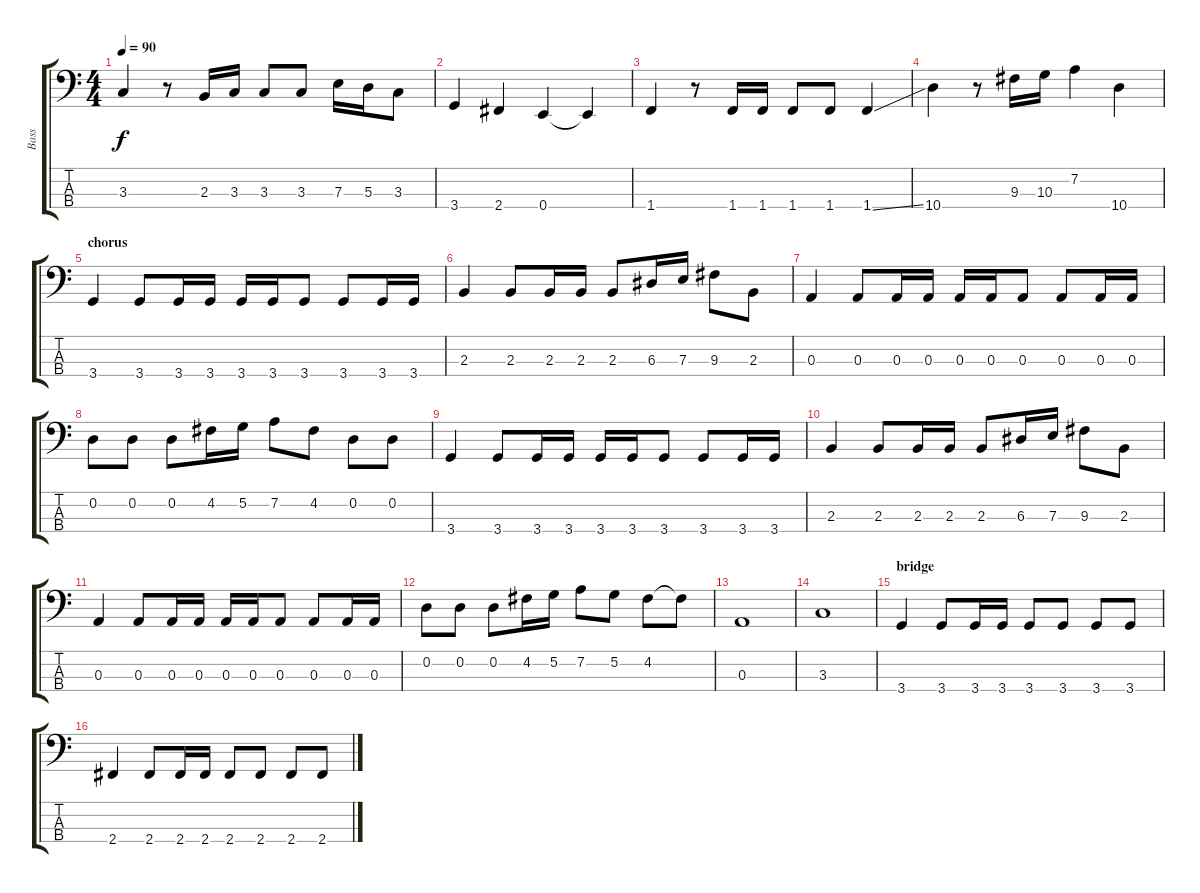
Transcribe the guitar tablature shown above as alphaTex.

\track ("Bass" "Bass") {instrument electricbassfinger}
\staff {score tabs}
\tuning (G2 D2 A1 E1) {hide}
\ts (4 4)
\tempo 90
\clef f4
\ks c
3.3.4{dy f} r.8 2.3.16 3.3.16 3.3.8 3.3.8 7.3.16 5.3.16 3.3.8 |
3.4.4 2.4.4 0.4.4 0.4{t}.4 |
1.4.4 r.8 1.4.16 1.4.16 1.4.8 1.4.8 1.4{ss}.4 |
10.4.4 r.8 9.3.16 10.3.16 7.2.4 10.4.4 |
\section ("" "chorus")
3.4.4 3.4.8 3.4.16 3.4.16 3.4.16 3.4.16 3.4.8 3.4.8 3.4.16 3.4.16 |
2.3.4 2.3.8 2.3.16 2.3.16 2.3.8 6.3.16 7.3.16 9.3.8 2.3.8 |
0.3.4 0.3.8 0.3.16 0.3.16 0.3.16 0.3.16 0.3.8 0.3.8 0.3.16 0.3.16 |
0.2.8 0.2.8 0.2.8 4.2.16 5.2.16 7.2.8 4.2.8 0.2.8 0.2.8 |
3.4.4 3.4.8 3.4.16 3.4.16 3.4.16 3.4.16 3.4.8 3.4.8 3.4.16 3.4.16 |
2.3.4 2.3.8 2.3.16 2.3.16 2.3.8 6.3.16 7.3.16 9.3.8 2.3.8 |
0.3.4 0.3.8 0.3.16 0.3.16 0.3.16 0.3.16 0.3.8 0.3.8 0.3.16 0.3.16 |
0.2.8 0.2.8 0.2.8 4.2.16 5.2.16 7.2.8 5.2.8 4.2.8 4.2{t}.8 |
0.3.1 |
3.3.1 |
\section ("" "bridge")
3.4.4 3.4.8 3.4.16 3.4.16 3.4.8 3.4.8 3.4.8 3.4.8 |
2.4.4 2.4.8 2.4.16 2.4.16 2.4.8 2.4.8 2.4.8 2.4.8
